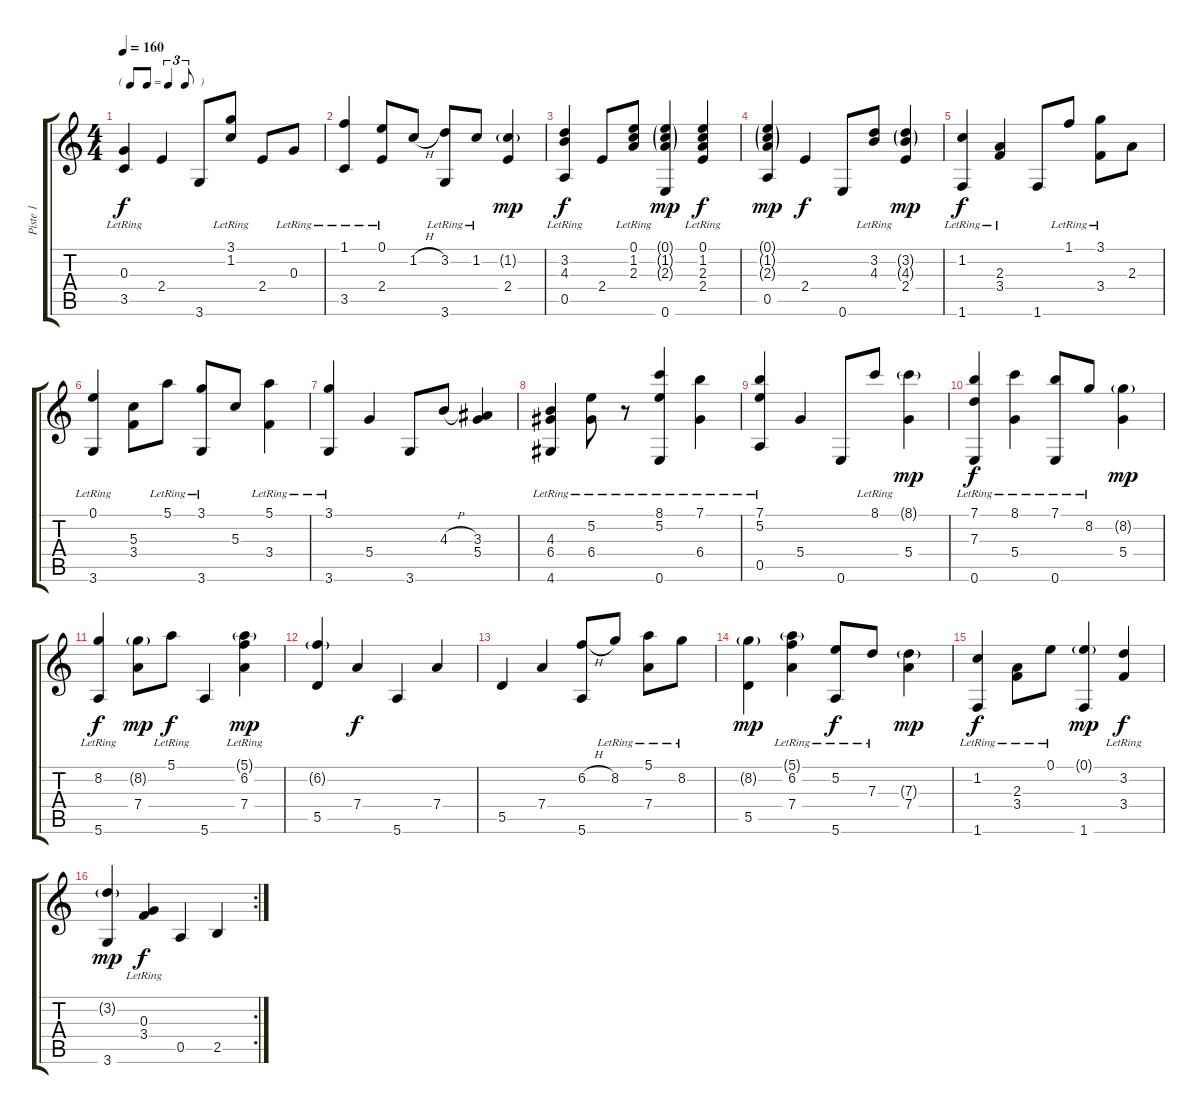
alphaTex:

\track ("Piste 1" "Piste 1") {instrument acousticguitarnylon}
\staff {score tabs}
\tuning (E4 B3 G3 D3 A2 E2) {hide}
\ts (4 4)
\tf triplet8th
\tempo 160
\clef g2
\ks c
(0.3{lr} 3.5).4{dy f instrument acousticguitarnylon} 2.4.4 3.6.8 (3.1{lr} 1.2{lr}).8 2.4.8 0.3{lr}.8 |
(1.1{lr} 3.5).4 (0.1{lr} 2.4).8 1.2{h}.8 (3.2{lr} 3.6).8 1.2{lr}.8 (1.2{g} 2.4).4{dy mp} |
(3.2{lr} 4.3{lr} 0.5).4{dy f} 2.4.8 (0.1{lr} 1.2{lr} 2.3{lr}).8 (0.1{g} 1.2{g} 2.3{g} 0.6).4{dy mp} (0.1{lr} 1.2{lr} 2.3{lr} 2.4).4{dy f} |
(0.1{g} 1.2{g} 2.3{g} 0.5).4{dy mp} 2.4.4{dy f} 0.6.8 (3.2{lr} 4.3{lr}).8 (3.2{g} 4.3{g} 2.4).4{dy mp} |
(1.2{lr} 1.6).4{dy f} (2.3{lr} 3.4).4 1.6.8 1.1{lr}.8 (3.1{lr} 3.4).8 2.3.8 |
(0.1{lr} 3.6).4 (5.3 3.4).8 5.1{lr}.8 (3.1{lr} 3.6).8 5.3.8 (5.1{lr} 3.4).4 |
(3.1{lr} 3.6).4 5.4.4 3.6.8 4.3{h}.8 (3.3 5.4).4 |
(4.3{lr} 6.4 4.6).4 (5.2{lr} 6.4).8 r.8 (8.1{lr} 5.2 0.6).4 (7.1{lr} 6.4).4 |
(7.1{lr} 5.2{lr} 0.5).4 5.4.4 0.6.8 8.1{lr}.8 (8.1{g} 5.4).4{dy mp} |
(7.1{lr} 7.3{lr} 0.6).4{dy f} (8.1{lr} 5.4).4 (7.1{lr} 0.6).8 8.2{lr}.8 (8.2{g} 5.4).4{dy mp} |
(8.2{lr} 5.6).4{dy f} (8.2{g} 7.4).8{dy mp} 5.1{lr}.8{dy f} 5.6.4 (5.1{g} 6.2{lr} 7.4).4{dy mp} |
(6.2{g} 5.5).4 7.4.4{dy f} 5.6.4 7.4.4 |
5.5.4 7.4.4 (6.2{h} 5.6).8 8.2{lr}.8 (5.1{lr} 7.4).8 8.2{lr}.8 |
(8.2{g} 5.5).4{dy mp} (5.1{g} 6.2{lr} 7.4).4 (5.2{lr} 5.6).8{dy f} 7.3{lr}.8 (7.3{g} 7.4).4{dy mp} |
(1.2{lr} 1.6).4{dy f} (2.3{lr} 3.4).8 0.1{lr}.8 (0.1{g} 1.6).4{dy mp} (3.2{lr} 3.4).4{dy f} |
\rc 2
(3.2{g} 3.6).4{dy mp} (0.3{lr} 3.4).4{dy f} 0.5.4 2.5.4
